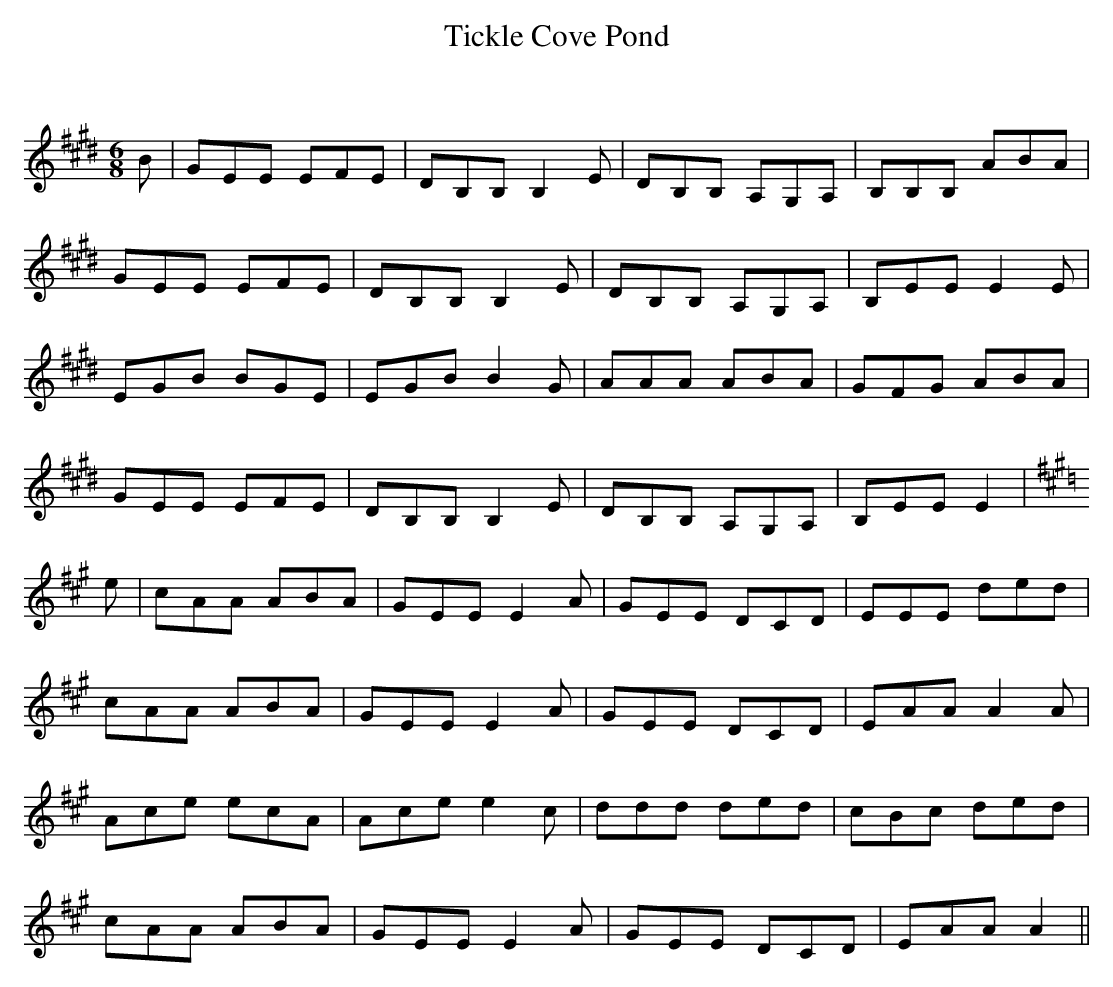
X:1
T: Tickle Cove Pond
C:
Q:180
K:E
M:6/8
L:1/16
B2|G2E2E2 E2F2E2|D2B,2B,2 B,4E2|D2B,2B,2 A,2G,2A,2|B,2B,2B,2 A2B2A2|
G2E2E2 E2F2E2|D2B,2B,2 B,4E2|D2B,2B,2 A,2G,2A,2|B,2E2E2 E4E2|
E2G2B2 B2G2E2|E2G2B2 B4G2|A2A2A2 A2B2A2|G2F2G2 A2B2A2|
G2E2E2 E2F2E2|D2B,2B,2 B,4E2|D2B,2B,2 A,2G,2A,2|B,2E2E2 E4|
K:A
e2|c2A2A2 A2B2A2|G2E2E2 E4A2|G2E2E2 D2C2D2|E2E2E2 d2e2d2|
c2A2A2 A2B2A2|G2E2E2 E4A2|G2E2E2 D2C2D2|E2A2A2 A4A2|
A2c2e2 e2c2A2|A2c2e2 e4c2|d2d2d2 d2e2d2|c2B2c2 d2e2d2|
c2A2A2 A2B2A2|G2E2E2 E4A2|G2E2E2 D2C2D2|E2A2A2 A4||
